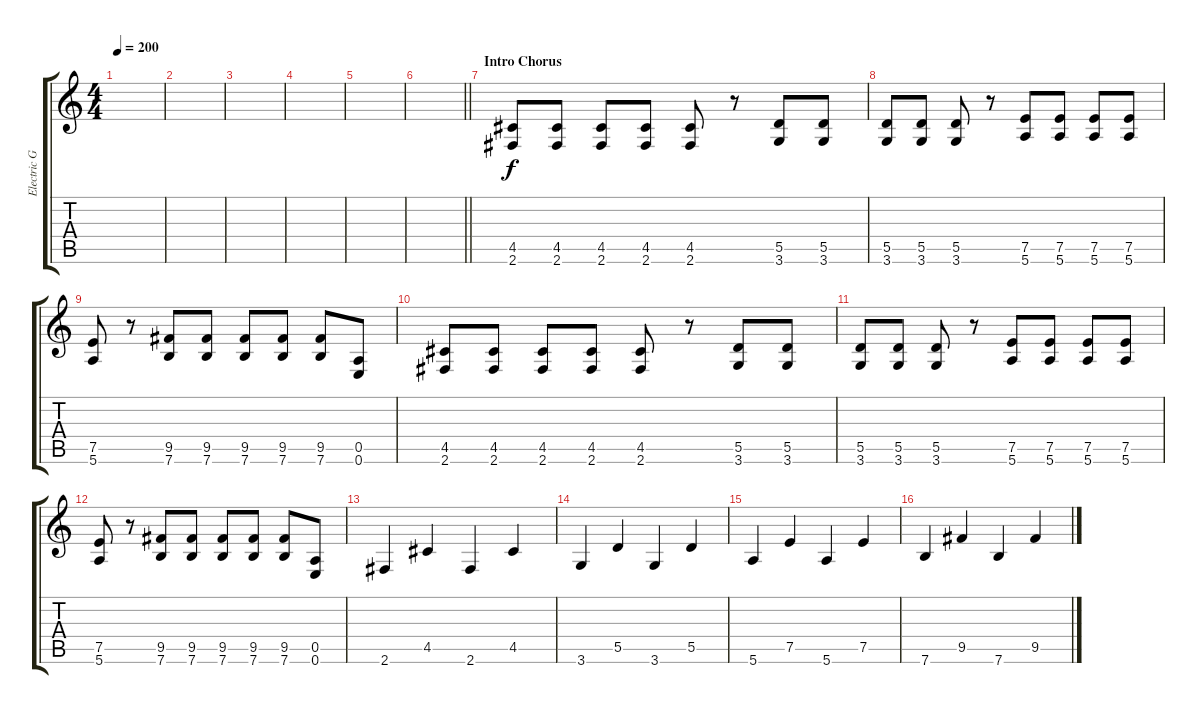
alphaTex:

\track ("Electric Guitar 1" "Electric G") {instrument distortionguitar}
\staff {score tabs}
\tuning (E4 B3 G3 D3 A2 E2) {hide}
\ts (4 4)
\tempo 200
\clef g2
\ks c
|
|
|
|
|
\barLineRight lightlight
|
\section ("" "Intro Chorus")
(4.5 2.6).8 (4.5 2.6).8 (4.5 2.6).8 (4.5 2.6).8 (4.5 2.6).8 r.8 (5.5 3.6).8 (5.5 3.6).8 |
(5.5 3.6).8 (5.5 3.6).8 (5.5 3.6).8 r.8 (7.5 5.6).8 (7.5 5.6).8 (7.5 5.6).8 (7.5 5.6).8 |
(7.5 5.6).8 r.8 (9.5 7.6).8 (9.5 7.6).8 (9.5 7.6).8 (9.5 7.6).8 (9.5 7.6).8 (0.5 0.6).8 |
(4.5 2.6).8 (4.5 2.6).8 (4.5 2.6).8 (4.5 2.6).8 (4.5 2.6).8 r.8 (5.5 3.6).8 (5.5 3.6).8 |
(5.5 3.6).8 (5.5 3.6).8 (5.5 3.6).8 r.8 (7.5 5.6).8 (7.5 5.6).8 (7.5 5.6).8 (7.5 5.6).8 |
(7.5 5.6).8 r.8 (9.5 7.6).8 (9.5 7.6).8 (9.5 7.6).8 (9.5 7.6).8 (9.5 7.6).8 (0.5 0.6).8 |
2.6.4 4.5.4 2.6.4 4.5.4 |
3.6.4 5.5.4 3.6.4 5.5.4 |
5.6.4 7.5.4 5.6.4 7.5.4 |
7.6.4 9.5.4 7.6.4 9.5.4
